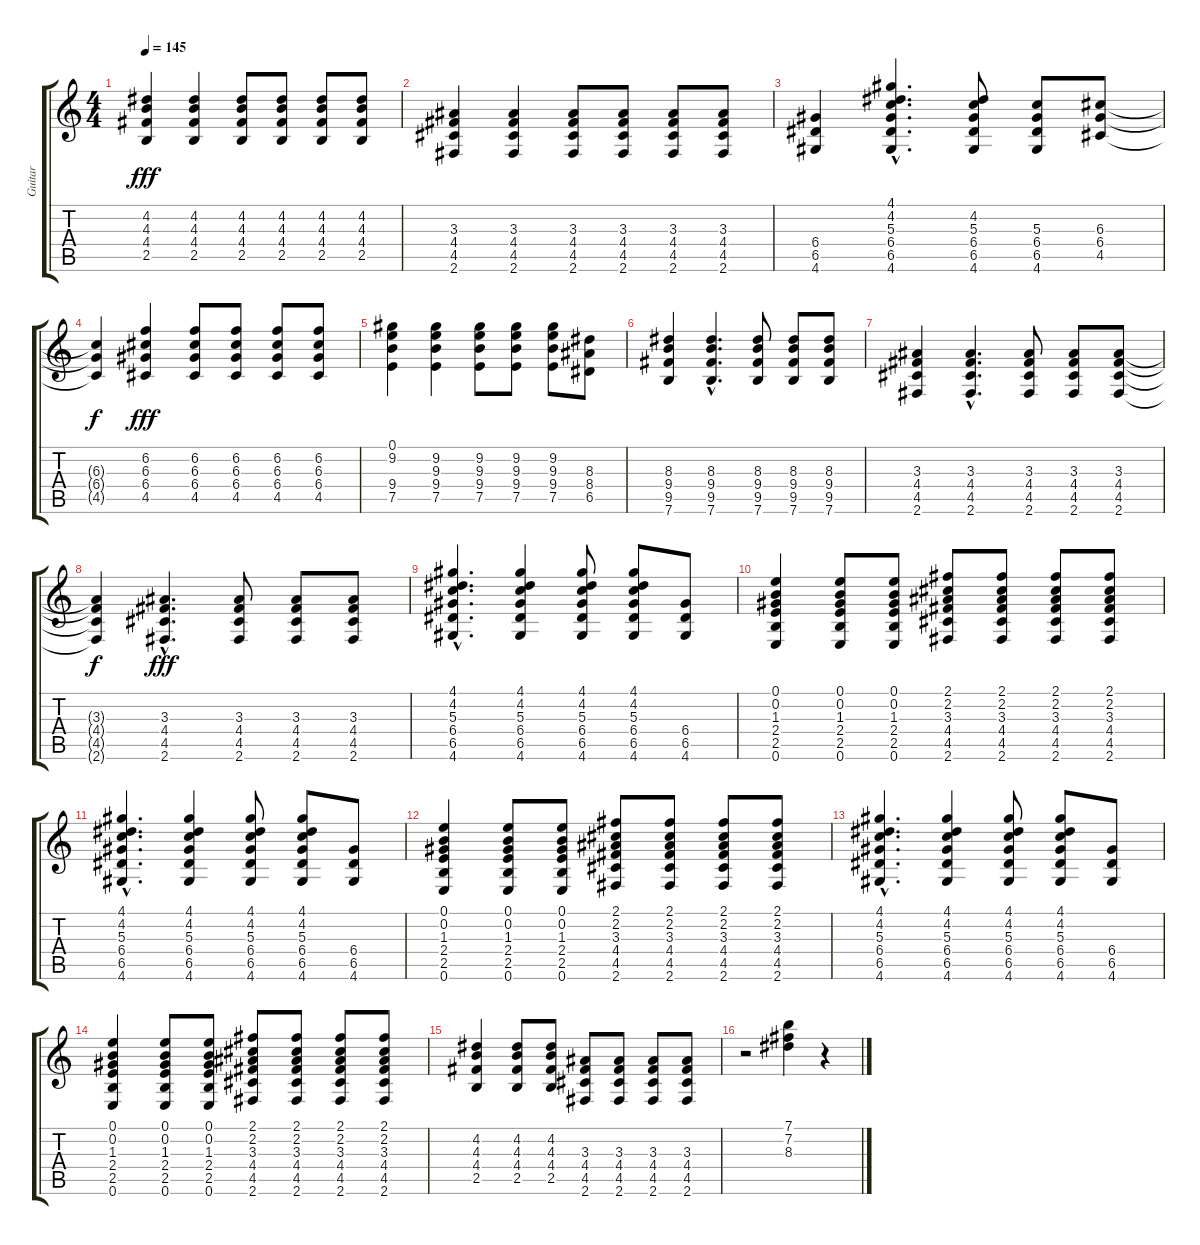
\track ("Guitar" "Guitar") {instrument electricguitarclean}
\staff {score tabs}
\tuning (E4 B3 G3 D3 A2 E2) {hide}
\ts (4 4)
\tempo 145
\clef g2
\ks c
(4.2 4.3 4.4 2.5).4{dy fff} (4.2 4.3 4.4 2.5).4 (4.2 4.3 4.4 2.5).8 (4.2 4.3 4.4 2.5).8 (4.2 4.3 4.4 2.5).8 (4.2 4.3 4.4 2.5).8 |
(3.3 4.4 4.5 2.6).4 (3.3 4.4 4.5 2.6).4 (3.3 4.4 4.5 2.6).8 (3.3 4.4 4.5 2.6).8 (3.3 4.4 4.5 2.6).8 (3.3 4.4 4.5 2.6).8 |
(6.4 6.5 4.6).4 (4.1{hac} 4.2{hac} 5.3{hac} 6.4{hac} 6.5{hac} 4.6{hac}).4{d} (4.2 5.3 6.4 6.5 4.6).8 (5.3 6.4 6.5 4.6).8 (6.3 6.4 4.5).8 |
(6.3{t} 6.4{t} 4.5{t}).4{dy f} (6.2 6.3 6.4 4.5).4{dy fff} (6.2 6.3 6.4 4.5).8 (6.2 6.3 6.4 4.5).8 (6.2 6.3 6.4 4.5).8 (6.2 6.3 6.4 4.5).8 |
(0.1 9.2 9.4 7.5).4 (9.2 9.3 9.4 7.5).4 (9.2 9.3 9.4 7.5).8 (9.2 9.3 9.4 7.5).8 (9.2 9.3 9.4 7.5).8 (8.3 8.4 6.5).8 |
(8.3 9.4 9.5 7.6).4 (8.3{hac} 9.4{hac} 9.5{hac} 7.6{hac}).4{d} (8.3 9.4 9.5 7.6).8 (8.3 9.4 9.5 7.6).8 (8.3 9.4 9.5 7.6).8 |
(3.3 4.4 4.5 2.6).4 (3.3{hac} 4.4{hac} 4.5{hac} 2.6{hac}).4{d} (3.3 4.4 4.5 2.6).8 (3.3 4.4 4.5 2.6).8 (3.3 4.4 4.5 2.6).8 |
(3.3{t} 4.4{t} 4.5{t} 2.6{t}).4{dy f} (3.3{hac} 4.4{hac} 4.5{hac} 2.6{hac}).4{d dy fff} (3.3 4.4 4.5 2.6).8 (3.3 4.4 4.5 2.6).8 (3.3 4.4 4.5 2.6).8 |
(4.1{hac} 4.2{hac} 5.3{hac} 6.4{hac} 6.5{hac} 4.6{hac}).4{d} (4.1 4.2 5.3 6.4 6.5 4.6).4 (4.1 4.2 5.3 6.4 6.5 4.6).8 (4.1 4.2 5.3 6.4 6.5 4.6).8 (6.4 6.5 4.6).8 |
(0.1 0.2 1.3 2.4 2.5 0.6).4 (0.1 0.2 1.3 2.4 2.5 0.6).8 (0.1 0.2 1.3 2.4 2.5 0.6).8 (2.1 2.2 3.3 4.4 4.5 2.6).8 (2.1 2.2 3.3 4.4 4.5 2.6).8 (2.1 2.2 3.3 4.4 4.5 2.6).8 (2.1 2.2 3.3 4.4 4.5 2.6).8 |
(4.1{hac} 4.2{hac} 5.3{hac} 6.4{hac} 6.5{hac} 4.6{hac}).4{d} (4.1 4.2 5.3 6.4 6.5 4.6).4 (4.1 4.2 5.3 6.4 6.5 4.6).8 (4.1 4.2 5.3 6.4 6.5 4.6).8 (6.4 6.5 4.6).8 |
(0.1 0.2 1.3 2.4 2.5 0.6).4 (0.1 0.2 1.3 2.4 2.5 0.6).8 (0.1 0.2 1.3 2.4 2.5 0.6).8 (2.1 2.2 3.3 4.4 4.5 2.6).8 (2.1 2.2 3.3 4.4 4.5 2.6).8 (2.1 2.2 3.3 4.4 4.5 2.6).8 (2.1 2.2 3.3 4.4 4.5 2.6).8 |
(4.1{hac} 4.2{hac} 5.3{hac} 6.4{hac} 6.5{hac} 4.6{hac}).4{d} (4.1 4.2 5.3 6.4 6.5 4.6).4 (4.1 4.2 5.3 6.4 6.5 4.6).8 (4.1 4.2 5.3 6.4 6.5 4.6).8 (6.4 6.5 4.6).8 |
(0.1 0.2 1.3 2.4 2.5 0.6).4 (0.1 0.2 1.3 2.4 2.5 0.6).8 (0.1 0.2 1.3 2.4 2.5 0.6).8 (2.1 2.2 3.3 4.4 4.5 2.6).8 (2.1 2.2 3.3 4.4 4.5 2.6).8 (2.1 2.2 3.3 4.4 4.5 2.6).8 (2.1 2.2 3.3 4.4 4.5 2.6).8 |
(4.2 4.3 4.4 2.5).4 (4.2 4.3 4.4 2.5).8 (4.2 4.3 4.4 2.5).8 (3.3 4.4 4.5 2.6).8 (3.3 4.4 4.5 2.6).8 (3.3 4.4 4.5 2.6).8 (3.3 4.4 4.5 2.6).8 |
r.2 (7.1 7.2 8.3).4 r.4
